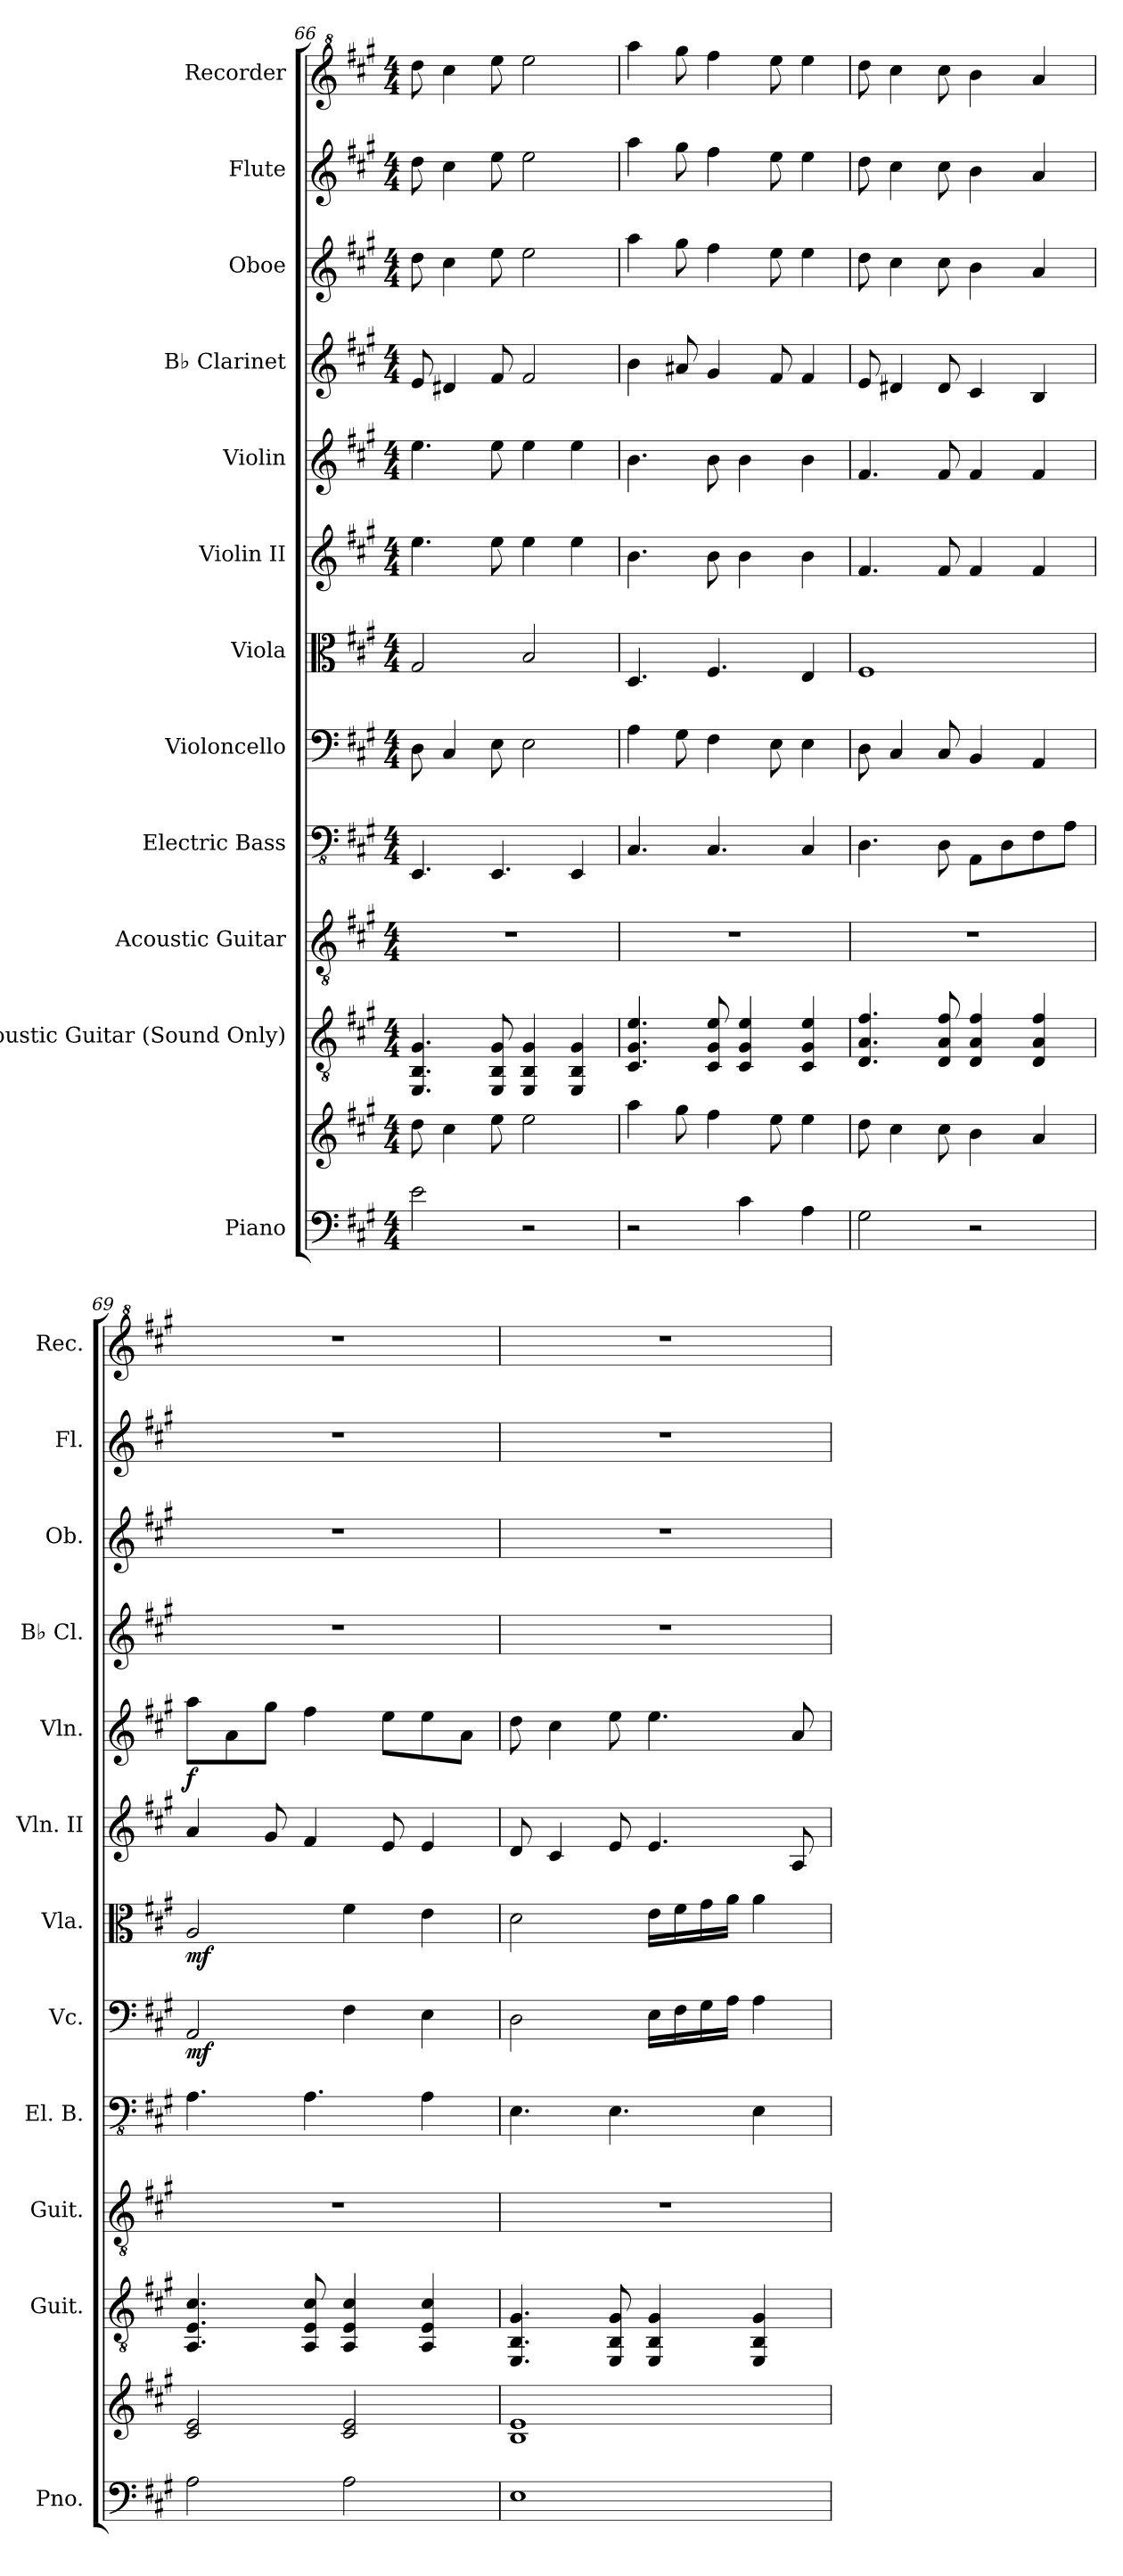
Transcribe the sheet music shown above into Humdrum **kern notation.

**kern	**kern	**kern	**kern	**kern	**kern	**dynam	**kern	**dynam	**kern	**kern	**dynam	**kern	**kern	**kern	**kern
*part12	*part12	*part11	*part10	*part9	*part8	*part8	*part7	*part7	*part6	*part5	*part5	*part4	*part3	*part2	*part1
*staff13	*staff12	*staff11	*staff10	*staff9	*staff8	*staff8	*staff7	*staff7	*staff6	*staff5	*staff5	*staff4	*staff3	*staff2	*staff1
*I"Piano	*	*I"Acoustic Guitar (Sound Only)	*I"Acoustic Guitar	*I"Electric Bass	*I"Violoncello	*	*I"Viola	*	*I"Violin II	*I"Violin	*	*I"B♭ Clarinet	*I"Oboe	*I"Flute	*I"Recorder
*I'Pno.	*	*I'Guit.	*I'Guit.	*I'El. B.	*I'Vc.	*	*I'Vla.	*	*I'Vln. II	*I'Vln.	*	*I'B♭ Cl.	*I'Ob.	*I'Fl.	*I'Rec.
*clefF4	*clefG2	*clefGv2	*clefGv2	*clefFv4	*clefF4	*	*clefC3	*	*clefG2	*clefG2	*	*clefG2	*clefG2	*clefG2	*clefG^2
*	*	*	*	*	*	*	*	*	*	*	*	*ITrd1c2	*	*	*
*k[f#c#g#]	*k[f#c#g#]	*k[f#c#g#]	*k[f#c#g#]	*k[f#c#g#]	*k[f#c#g#]	*	*k[f#c#g#]	*	*k[f#c#g#]	*k[f#c#g#]	*	*k[f#]	*k[f#c#g#]	*k[f#c#g#]	*k[f#c#g#]
*M4/4	*M4/4	*M4/4	*M4/4	*M4/4	*M4/4	*	*M4/4	*	*M4/4	*M4/4	*	*M4/4	*M4/4	*M4/4	*M4/4
=66	=66	=66	=66	=66	=66	=66	=66	=66	=66	=66	=66	=66	=66	=66	=66
2e\	8dd\	4.EE/ 4.BB/ 4.G#/	1r	4.EEE/	8D\	.	2G#/	.	4.ee\	4.ee\	.	8d/	8dd\	8dd\	8ddd\
.	4cc#\	.	.	.	4C#/	.	.	.	.	.	.	4c#X/	4cc#\	4cc#\	4ccc#\
.	8ee\	8EE/ 8BB/ 8G#/	.	4.EEE/	8E\	.	.	.	8ee\	8ee\	.	8e/	8ee\	8ee\	8eee\
2r	2ee\	4EE/ 4BB/ 4G#/	.	.	2E\	.	2B/	.	4ee\	4ee\	.	2e/	2ee\	2ee\	2eee\
.	.	4EE/ 4BB/ 4G#/	.	4EEE/	.	.	.	.	4ee\	4ee\	.	.	.	.	.
=67	=67	=67	=67	=67	=67	=67	=67	=67	=67	=67	=67	=67	=67	=67	=67
2r	4aa\	4.C#/ 4.G#/ 4.e/	1r	4.CC#/	4A\	.	4.D/	.	4.b\	4.b\	.	4a\	4aa\	4aa\	4aaa\
.	8gg#\	.	.	.	8G#\	.	.	.	.	.	.	8g#X/	8gg#\	8gg#\	8ggg#\
.	4ff#\	8C#/ 8G#/ 8e/	.	4.CC#/	4F#\	.	4.F#/	.	8b\	8b\	.	4f#/	4ff#\	4ff#\	4fff#\
4c#\	.	4C#/ 4G#/ 4e/	.	.	.	.	.	.	4b\	4b\	.	.	.	.	.
.	8ee\	.	.	.	8E\	.	.	.	.	.	.	8e/	8ee\	8ee\	8eee\
4A\	4ee\	4C#/ 4G#/ 4e/	.	4CC#/	4E\	.	4E/	.	4b\	4b\	.	4e/	4ee\	4ee\	4eee\
=68	=68	=68	=68	=68	=68	=68	=68	=68	=68	=68	=68	=68	=68	=68	=68
2G#\	8dd\	4.D/ 4.A/ 4.f#/	1r	4.DD\	8D\	.	1F#	.	4.f#/	4.f#/	.	8d/	8dd\	8dd\	8ddd\
.	4cc#\	.	.	.	4C#/	.	.	.	.	.	.	4c#X/	4cc#\	4cc#\	4ccc#\
.	8cc#\	8D/ 8A/ 8f#/	.	8DD\	8C#/	.	.	.	8f#/	8f#/	.	8c#/	8cc#\	8cc#\	8ccc#\
2r	4b\	4D/ 4A/ 4f#/	.	8AAA\L	4BB/	.	.	.	4f#/	4f#/	.	4B/	4b\	4b\	4bb\
.	.	.	.	8DD\	.	.	.	.	.	.	.	.	.	.	.
.	4a/	4D/ 4A/ 4f#/	.	8FF#\	4AA/	.	.	.	4f#/	4f#/	.	4A/	4a/	4a/	4aa/
.	.	.	.	8AA\J	.	.	.	.	.	.	.	.	.	.	.
=69	=69	=69	=69	=69	=69	=69	=69	=69	=69	=69	=69	=69	=69	=69	=69
!	!	!	!	!	!	!LO:DY:b	!	!LO:DY:b	!	!	!LO:DY:b	!	!	!	!
2A\	2c#/ 2e/	4.AA/ 4.E/ 4.c#/	1r	4.AA\	2AA/	mf	2A/	mf	4a/	8aa\L	f	1r	1r	1r	1r
.	.	.	.	.	.	.	.	.	.	8a\	.	.	.	.	.
.	.	.	.	.	.	.	.	.	8g#/	8gg#\J	.	.	.	.	.
.	.	8AA/ 8E/ 8c#/	.	4.AA\	.	.	.	.	4f#/	4ff#\	.	.	.	.	.
2A\	2c#/ 2e/	4AA/ 4E/ 4c#/	.	.	4F#\	.	4f#\	.	.	.	.	.	.	.	.
.	.	.	.	.	.	.	.	.	8e/	8ee\L	.	.	.	.	.
.	.	4AA/ 4E/ 4c#/	.	4AA\	4E\	.	4e\	.	4e/	8ee\	.	.	.	.	.
.	.	.	.	.	.	.	.	.	.	8a\J	.	.	.	.	.
=70	=70	=70	=70	=70	=70	=70	=70	=70	=70	=70	=70	=70	=70	=70	=70
1E	1B 1e	4.EE/ 4.BB/ 4.G#/	1r	4.EE\	2D\	.	2d\	.	8d/	8dd\	.	1r	1r	1r	1r
.	.	.	.	.	.	.	.	.	4c#/	4cc#\	.	.	.	.	.
.	.	8EE/ 8BB/ 8G#/	.	4.EE\	.	.	.	.	8e/	8ee\	.	.	.	.	.
.	.	4EE/ 4BB/ 4G#/	.	.	16E\LL	.	16e\LL	.	4.e/	4.ee\	.	.	.	.	.
.	.	.	.	.	16F#\	.	16f#\	.	.	.	.	.	.	.	.
.	.	.	.	.	16G#\	.	16g#\	.	.	.	.	.	.	.	.
.	.	.	.	.	16A\JJ	.	16a\JJ	.	.	.	.	.	.	.	.
.	.	4EE/ 4BB/ 4G#/	.	4EE\	4A\	.	4a\	.	.	.	.	.	.	.	.
.	.	.	.	.	.	.	.	.	8A/	8a/	.	.	.	.	.
=	=	=	=	=	=	=	=	=	=	=	=	=	=	=	=
*-	*-	*-	*-	*-	*-	*-	*-	*-	*-	*-	*-	*-	*-	*-	*-
